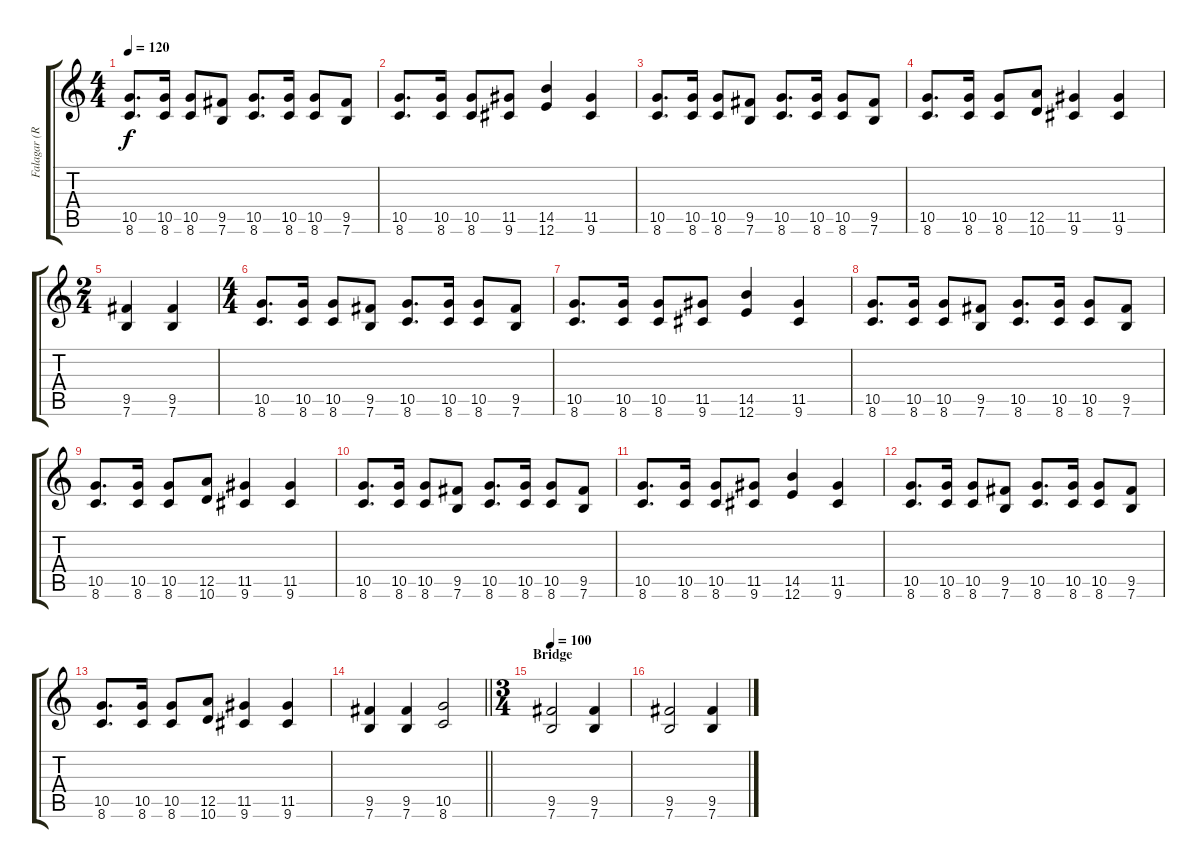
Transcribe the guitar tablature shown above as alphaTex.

\track ("Falagar (Rhythm)" "Falagar (R") {instrument distortionguitar}
\staff {score tabs}
\tuning (E4 B3 G3 D3 A2 E2) {hide}
\ts (4 4)
\tempo 120
\clef g2
\ks c
(10.5 8.6).8{d dy f} (10.5 8.6).16 (10.5 8.6).8 (9.5 7.6).8 (10.5 8.6).8{d} (10.5 8.6).16 (10.5 8.6).8 (9.5 7.6).8 |
(10.5 8.6).8{d} (10.5 8.6).16 (10.5 8.6).8 (11.5 9.6).8 (14.5 12.6).4 (11.5 9.6).4 |
(10.5 8.6).8{d} (10.5 8.6).16 (10.5 8.6).8 (9.5 7.6).8 (10.5 8.6).8{d} (10.5 8.6).16 (10.5 8.6).8 (9.5 7.6).8 |
(10.5 8.6).8{d} (10.5 8.6).16 (10.5 8.6).8 (12.5 10.6).8 (11.5 9.6).4 (11.5 9.6).4 |
\ts (2 4)
(9.5 7.6).4 (9.5 7.6).4 |
\ts (4 4)
(10.5 8.6).8{d} (10.5 8.6).16 (10.5 8.6).8 (9.5 7.6).8 (10.5 8.6).8{d} (10.5 8.6).16 (10.5 8.6).8 (9.5 7.6).8 |
(10.5 8.6).8{d} (10.5 8.6).16 (10.5 8.6).8 (11.5 9.6).8 (14.5 12.6).4 (11.5 9.6).4 |
(10.5 8.6).8{d} (10.5 8.6).16 (10.5 8.6).8 (9.5 7.6).8 (10.5 8.6).8{d} (10.5 8.6).16 (10.5 8.6).8 (9.5 7.6).8 |
(10.5 8.6).8{d} (10.5 8.6).16 (10.5 8.6).8 (12.5 10.6).8 (11.5 9.6).4 (11.5 9.6).4 |
(10.5 8.6).8{d} (10.5 8.6).16 (10.5 8.6).8 (9.5 7.6).8 (10.5 8.6).8{d} (10.5 8.6).16 (10.5 8.6).8 (9.5 7.6).8 |
(10.5 8.6).8{d} (10.5 8.6).16 (10.5 8.6).8 (11.5 9.6).8 (14.5 12.6).4 (11.5 9.6).4 |
(10.5 8.6).8{d} (10.5 8.6).16 (10.5 8.6).8 (9.5 7.6).8 (10.5 8.6).8{d} (10.5 8.6).16 (10.5 8.6).8 (9.5 7.6).8 |
(10.5 8.6).8{d} (10.5 8.6).16 (10.5 8.6).8 (12.5 10.6).8 (11.5 9.6).4 (11.5 9.6).4 |
\barLineRight lightlight
(9.5 7.6).4 (9.5 7.6).4 (10.5 8.6).2 |
\ts (3 4)
\section ("" "Bridge")
\tempo 100
(9.5 7.6).2 (9.5 7.6).4 |
(9.5 7.6).2 (9.5 7.6).4
